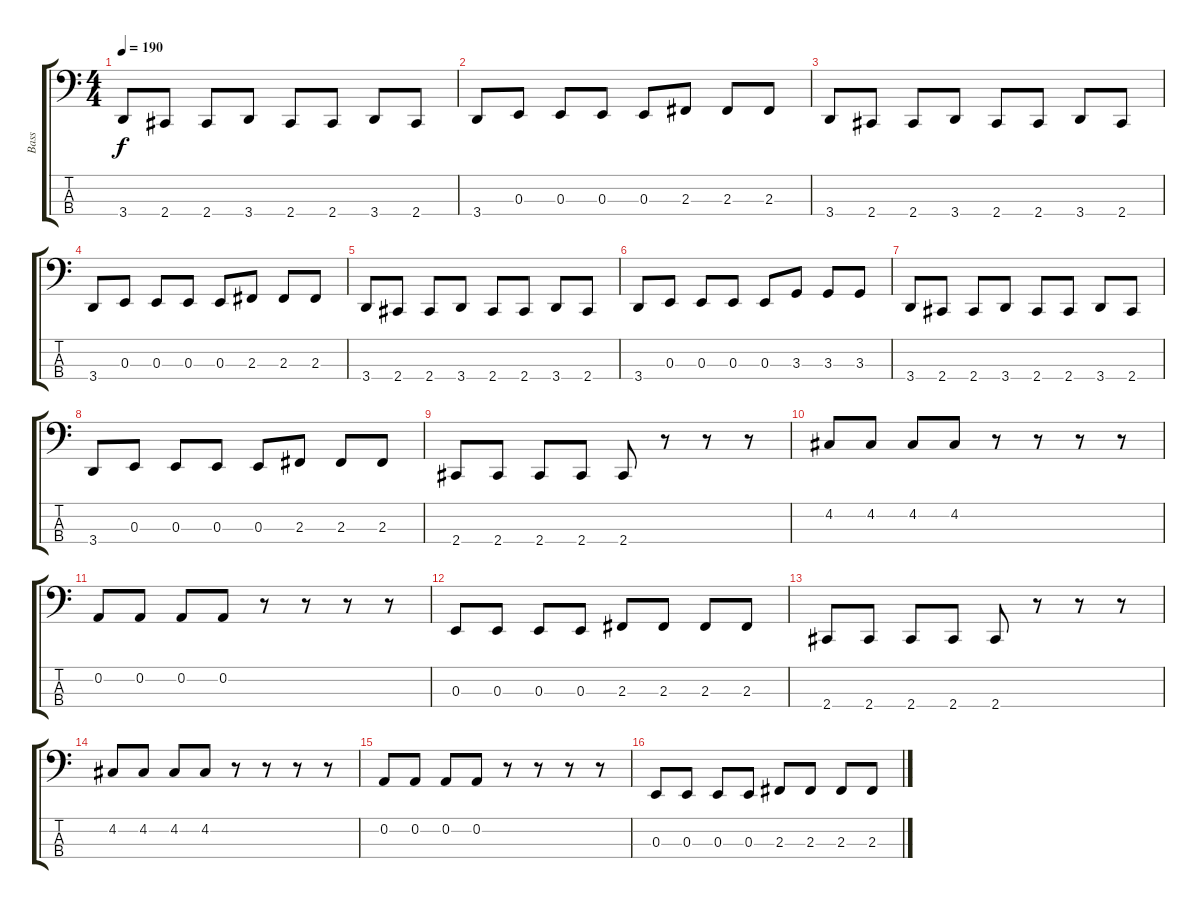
\track ("Bass" "Bass") {instrument electricbasspick}
\staff {score tabs}
\tuning (D2 A1 E1 B0) {hide}
\ts (4 4)
\tempo 190
\clef f4
\ks c
3.4.8{dy f} 2.4.8 2.4.8 3.4.8 2.4.8 2.4.8 3.4.8 2.4.8 |
3.4.8 0.3.8 0.3.8 0.3.8 0.3.8 2.3.8 2.3.8 2.3.8 |
3.4.8 2.4.8 2.4.8 3.4.8 2.4.8 2.4.8 3.4.8 2.4.8 |
3.4.8 0.3.8 0.3.8 0.3.8 0.3.8 2.3.8 2.3.8 2.3.8 |
3.4.8 2.4.8 2.4.8 3.4.8 2.4.8 2.4.8 3.4.8 2.4.8 |
3.4.8 0.3.8 0.3.8 0.3.8 0.3.8 3.3.8 3.3.8 3.3.8 |
3.4.8 2.4.8 2.4.8 3.4.8 2.4.8 2.4.8 3.4.8 2.4.8 |
3.4.8 0.3.8 0.3.8 0.3.8 0.3.8 2.3.8 2.3.8 2.3.8 |
2.4.8 2.4.8 2.4.8 2.4.8 2.4.8 r.8 r.8 r.8 |
4.2.8 4.2.8 4.2.8 4.2.8 r.8 r.8 r.8 r.8 |
0.2.8 0.2.8 0.2.8 0.2.8 r.8 r.8 r.8 r.8 |
0.3.8 0.3.8 0.3.8 0.3.8 2.3.8 2.3.8 2.3.8 2.3.8 |
2.4.8 2.4.8 2.4.8 2.4.8 2.4.8 r.8 r.8 r.8 |
4.2.8 4.2.8 4.2.8 4.2.8 r.8 r.8 r.8 r.8 |
0.2.8 0.2.8 0.2.8 0.2.8 r.8 r.8 r.8 r.8 |
0.3.8 0.3.8 0.3.8 0.3.8 2.3.8 2.3.8 2.3.8 2.3.8
